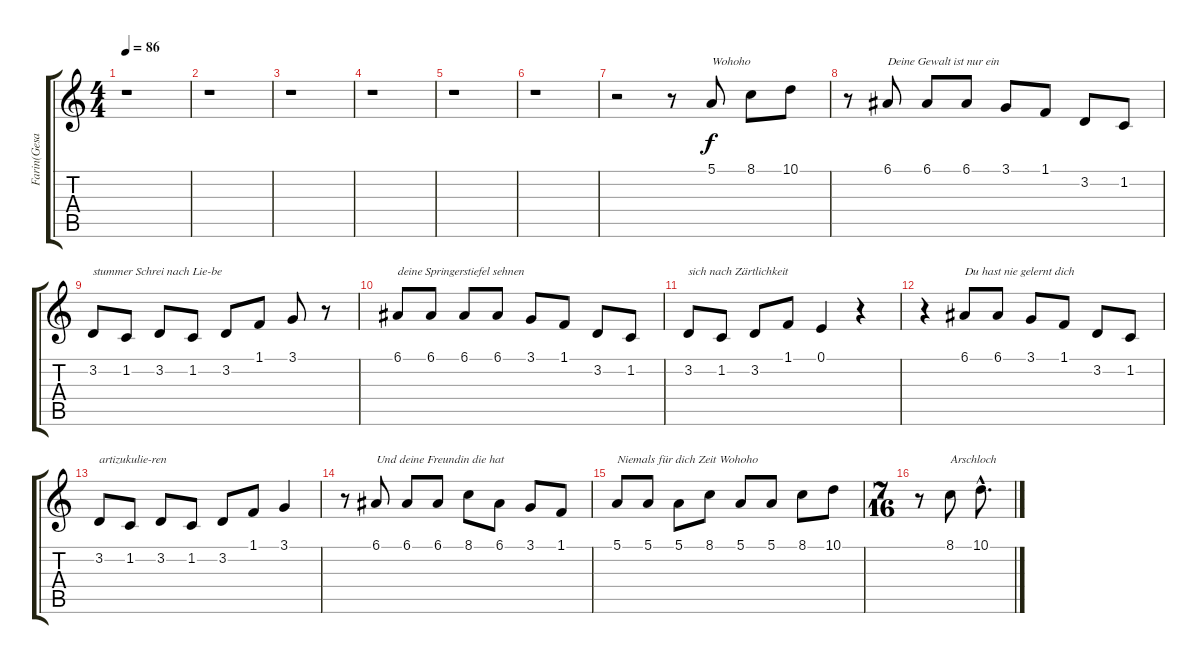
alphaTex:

\track ("Farin(Gesang)" "Farin(Gesa") {instrument lead8bassandlead}
\staff {score tabs}
\tuning (E4 B3 G3 D3 A2 E2) {hide}
\ts (4 4)
\tempo 86
\clef g2
\ks c
r.1{dy f} |
r.1 |
r.1 |
r.1 |
r.1 |
r.1 |
r.2 r.8 5.1.8{txt "Wohoho"} 8.1.8 10.1.8 |
r.8 6.1.8{txt "Deine Gewalt ist nur ein"} 6.1.8 6.1.8 3.1.8 1.1.8 3.2.8 1.2.8 |
3.2.8{txt "stummer Schrei nach Lie-be"} 1.2.8 3.2.8 1.2.8 3.2.8 1.1.8 3.1.8 r.8 |
6.1.8{txt "deine Springerstiefel sehnen "} 6.1.8 6.1.8 6.1.8 3.1.8 1.1.8 3.2.8 1.2.8 |
3.2.8{txt "sich nach Zärtlichkeit "} 1.2.8 3.2.8 1.1.8 0.1.4 r.4 |
r.4 6.1.8{txt "Du hast nie gelernt dich"} 6.1.8 3.1.8 1.1.8 3.2.8 1.2.8 |
3.2.8{txt "artizukulie-ren"} 1.2.8 3.2.8 1.2.8 3.2.8 1.1.8 3.1.4 |
r.8 6.1.8{txt "Und deine Freundin die hat"} 6.1.8 6.1.8 8.1.8 6.1.8 3.1.8 1.1.8 |
5.1.8{txt "Niemals für dich Zeit Wohoho"} 5.1.8 5.1.8 8.1.8 5.1.8 5.1.8 8.1.8 10.1.8 |
\ts (7 16)
r.8 8.1.8{txt "Arschloch"} 10.1{hac}.8{d}
